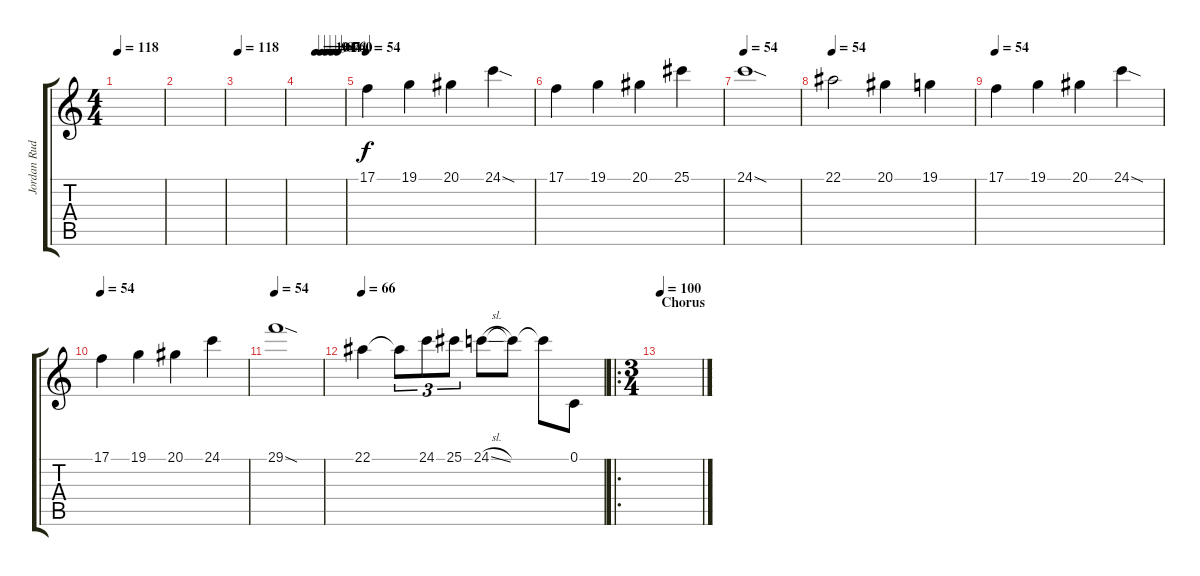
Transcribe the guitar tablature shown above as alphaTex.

\track ("Jordan Rudess R" "Jordan Rud") {instrument acousticgrandpiano}
\staff {score tabs}
\tuning (C4 G3 Eb3 Bb2 F2 C2) {hide}
\ts (4 4)
\tempo 118
\clef g2
\ks c
|
|
\tempo 118
|
\tempo (104 0.375)
\tempo (94 0.5)
\tempo (84 0.625)
\tempo (74 0.75)
\tempo (60 0.875)
|
\tempo 54
17.1.4{volume 13 balance 8 instrument fx7echoes} 19.1.4 20.1.4 24.1{sod}.4 |
17.1.4 19.1.4 20.1.4 25.1.4 |
\tempo 54
24.1{sod}.1 |
\tempo 54
22.1.2 20.1.4 19.1.4 |
\tempo 54
17.1.4{volume 13 instrument fx7echoes} 19.1.4 20.1.4 24.1{sod}.4 |
\tempo 54
17.1.4 19.1.4 20.1.4 24.1.4 |
\tempo 54
29.1{sod}.1 |
\tempo 66
22.1.4 22.1{t}.8{tu (3 2)} 24.1.8{tu (3 2)} 25.1.8{tu (3 2)} 24.1{sl}.8 24.1{t}.8 24.1{t}.8 0.1.8 |
\ro
\ts (3 4)
\section ("" "Chorus")
\tempo 100
